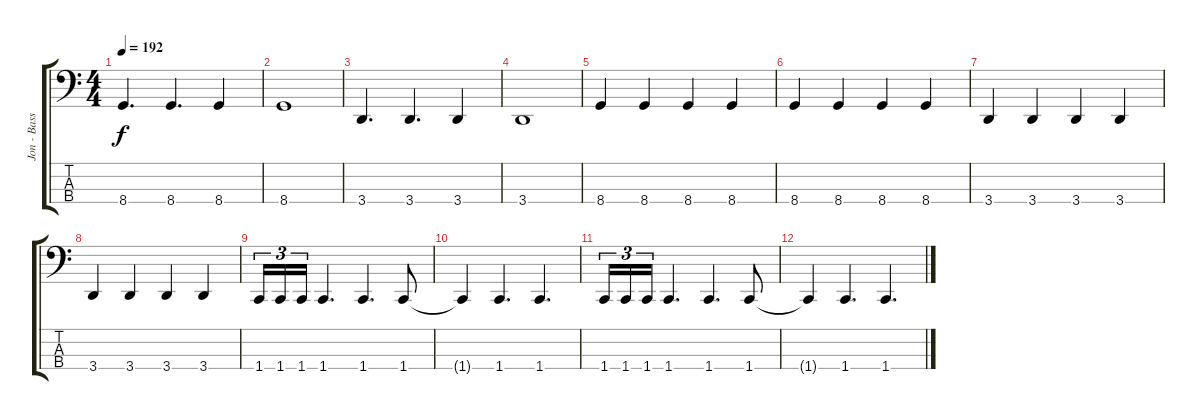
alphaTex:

\track ("Jon - Bass" "Jon - Bass") {instrument electricbasspick}
\staff {score tabs}
\tuning (E2 B1 Gb1 B0) {hide}
\ts (4 4)
\tempo 192
\clef f4
\ks c
8.4.4{d dy f} 8.4.4{d} 8.4.4 |
8.4.1 |
3.4.4{d} 3.4.4{d} 3.4.4 |
3.4.1 |
8.4.4 8.4.4 8.4.4 8.4.4 |
8.4.4 8.4.4 8.4.4 8.4.4 |
3.4.4 3.4.4 3.4.4 3.4.4 |
3.4.4 3.4.4 3.4.4 3.4.4 |
1.4.16{tu (3 2)} 1.4.16{tu (3 2)} 1.4.16{tu (3 2)} 1.4.4{d} 1.4.4{d} 1.4.8 |
1.4{t}.4 1.4.4{d} 1.4.4{d} |
1.4.16{tu (3 2)} 1.4.16{tu (3 2)} 1.4.16{tu (3 2)} 1.4.4{d} 1.4.4{d} 1.4.8 |
1.4{t}.4 1.4.4{d} 1.4.4{d}
